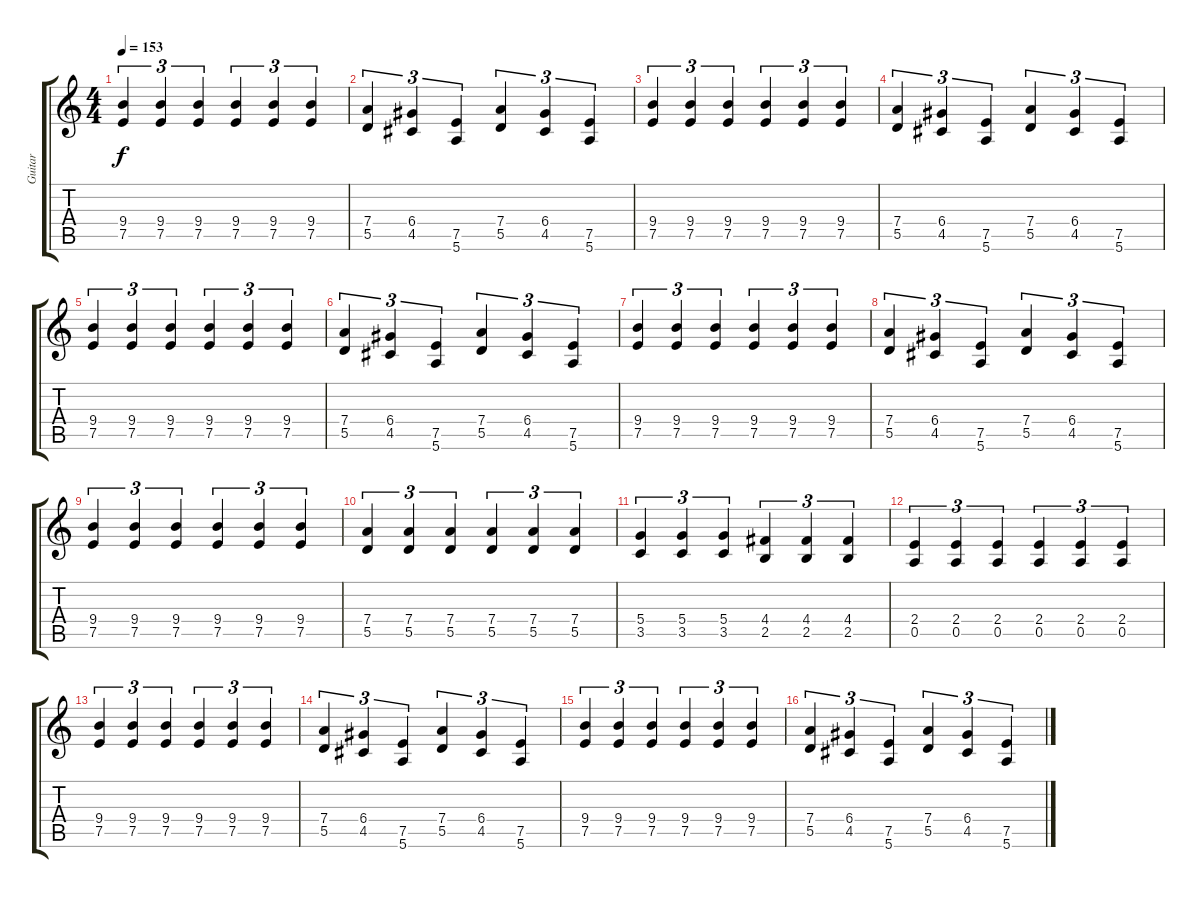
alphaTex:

\track ("Guitar" "Guitar") {instrument distortionguitar}
\staff {score tabs}
\tuning (E4 B3 G3 D3 A2 E2) {hide}
\ts (4 4)
\tempo 153
\clef g2
\ks c
(9.4 7.5).4{tu (3 2) dy f} (9.4 7.5).4{tu (3 2)} (9.4 7.5).4{tu (3 2)} (9.4 7.5).4{tu (3 2)} (9.4 7.5).4{tu (3 2)} (9.4 7.5).4{tu (3 2)} |
(7.4 5.5).4{tu (3 2)} (6.4 4.5).4{tu (3 2)} (7.5 5.6).4{tu (3 2)} (7.4 5.5).4{tu (3 2)} (6.4 4.5).4{tu (3 2)} (7.5 5.6).4{tu (3 2)} |
(9.4 7.5).4{tu (3 2)} (9.4 7.5).4{tu (3 2)} (9.4 7.5).4{tu (3 2)} (9.4 7.5).4{tu (3 2)} (9.4 7.5).4{tu (3 2)} (9.4 7.5).4{tu (3 2)} |
(7.4 5.5).4{tu (3 2)} (6.4 4.5).4{tu (3 2)} (7.5 5.6).4{tu (3 2)} (7.4 5.5).4{tu (3 2)} (6.4 4.5).4{tu (3 2)} (7.5 5.6).4{tu (3 2)} |
(9.4 7.5).4{tu (3 2)} (9.4 7.5).4{tu (3 2)} (9.4 7.5).4{tu (3 2)} (9.4 7.5).4{tu (3 2)} (9.4 7.5).4{tu (3 2)} (9.4 7.5).4{tu (3 2)} |
(7.4 5.5).4{tu (3 2)} (6.4 4.5).4{tu (3 2)} (7.5 5.6).4{tu (3 2)} (7.4 5.5).4{tu (3 2)} (6.4 4.5).4{tu (3 2)} (7.5 5.6).4{tu (3 2)} |
(9.4 7.5).4{tu (3 2)} (9.4 7.5).4{tu (3 2)} (9.4 7.5).4{tu (3 2)} (9.4 7.5).4{tu (3 2)} (9.4 7.5).4{tu (3 2)} (9.4 7.5).4{tu (3 2)} |
(7.4 5.5).4{tu (3 2)} (6.4 4.5).4{tu (3 2)} (7.5 5.6).4{tu (3 2)} (7.4 5.5).4{tu (3 2)} (6.4 4.5).4{tu (3 2)} (7.5 5.6).4{tu (3 2)} |
(9.4 7.5).4{tu (3 2)} (9.4 7.5).4{tu (3 2)} (9.4 7.5).4{tu (3 2)} (9.4 7.5).4{tu (3 2)} (9.4 7.5).4{tu (3 2)} (9.4 7.5).4{tu (3 2)} |
(7.4 5.5).4{tu (3 2)} (7.4 5.5).4{tu (3 2)} (7.4 5.5).4{tu (3 2)} (7.4 5.5).4{tu (3 2)} (7.4 5.5).4{tu (3 2)} (7.4 5.5).4{tu (3 2)} |
(5.4 3.5).4{tu (3 2)} (5.4 3.5).4{tu (3 2)} (5.4 3.5).4{tu (3 2)} (4.4 2.5).4{tu (3 2)} (4.4 2.5).4{tu (3 2)} (4.4 2.5).4{tu (3 2)} |
(2.4 0.5).4{tu (3 2)} (2.4 0.5).4{tu (3 2)} (2.4 0.5).4{tu (3 2)} (2.4 0.5).4{tu (3 2)} (2.4 0.5).4{tu (3 2)} (2.4 0.5).4{tu (3 2)} |
(9.4 7.5).4{tu (3 2)} (9.4 7.5).4{tu (3 2)} (9.4 7.5).4{tu (3 2)} (9.4 7.5).4{tu (3 2)} (9.4 7.5).4{tu (3 2)} (9.4 7.5).4{tu (3 2)} |
(7.4 5.5).4{tu (3 2)} (6.4 4.5).4{tu (3 2)} (7.5 5.6).4{tu (3 2)} (7.4 5.5).4{tu (3 2)} (6.4 4.5).4{tu (3 2)} (7.5 5.6).4{tu (3 2)} |
(9.4 7.5).4{tu (3 2)} (9.4 7.5).4{tu (3 2)} (9.4 7.5).4{tu (3 2)} (9.4 7.5).4{tu (3 2)} (9.4 7.5).4{tu (3 2)} (9.4 7.5).4{tu (3 2)} |
(7.4 5.5).4{tu (3 2)} (6.4 4.5).4{tu (3 2)} (7.5 5.6).4{tu (3 2)} (7.4 5.5).4{tu (3 2)} (6.4 4.5).4{tu (3 2)} (7.5 5.6).4{tu (3 2)}
